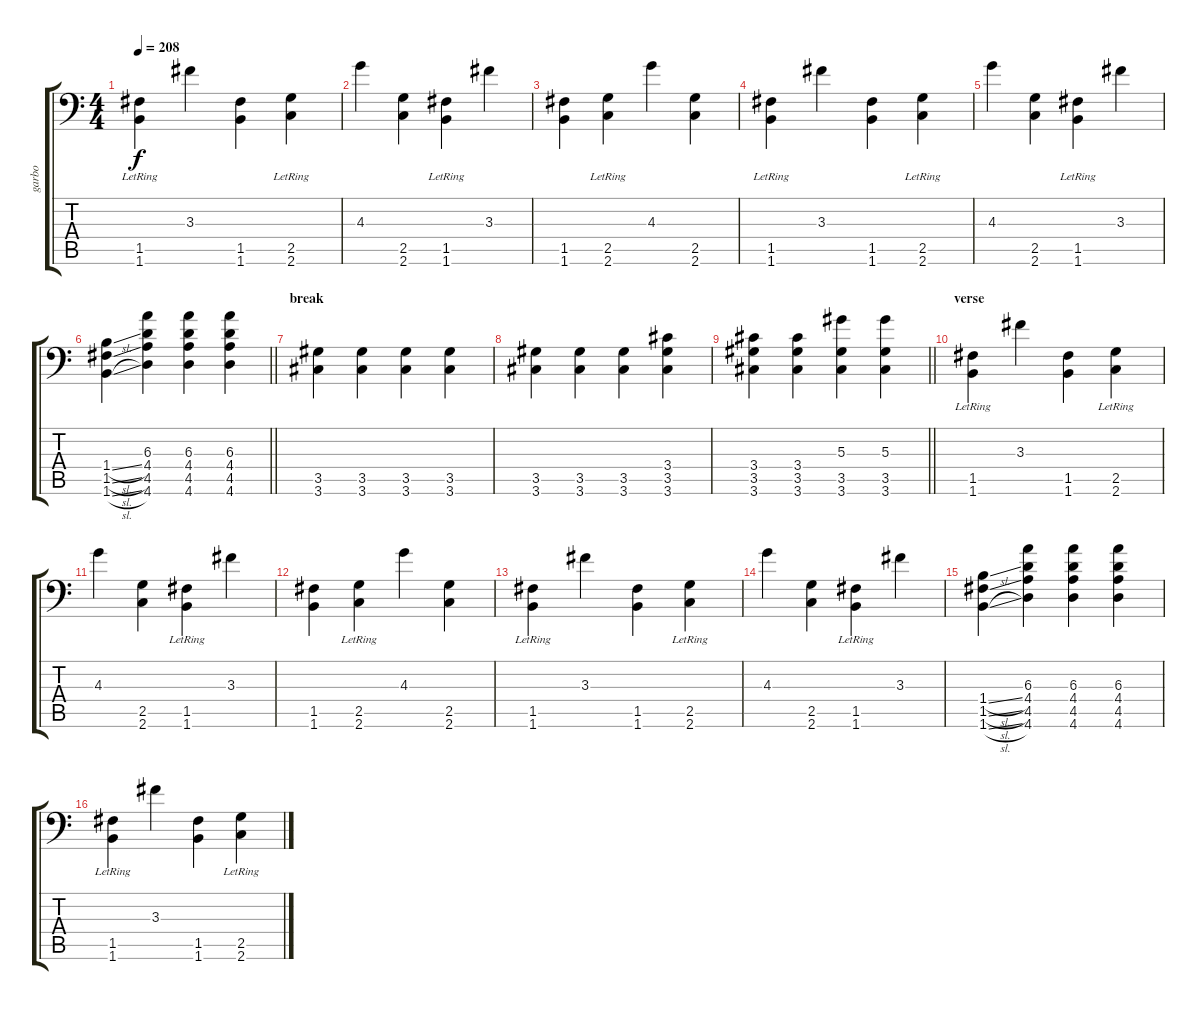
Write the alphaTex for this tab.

\track ("garbo" "garbo") {instrument distortionguitar}
\staff {score tabs}
\tuning (C4 G3 Eb3 Bb2 F2 Bb1) {hide}
\ts (4 4)
\tempo 208
\clef f4
\ks c
(1.5{lr} 1.6{lr}).4{dy f} 3.3.4 (1.5 1.6).4 (2.5{lr} 2.6{lr}).4 |
4.3.4 (2.5 2.6).4 (1.5{lr} 1.6{lr}).4 3.3.4 |
(1.5 1.6).4 (2.5{lr} 2.6{lr}).4 4.3.4 (2.5 2.6).4 |
(1.5{lr} 1.6{lr}).4 3.3.4 (1.5 1.6).4 (2.5{lr} 2.6{lr}).4 |
4.3.4 (2.5 2.6).4 (1.5{lr} 1.6{lr}).4 3.3.4 |
\barLineRight lightlight
(1.4{sl} 1.5{sl} 1.6{sl}).4 (6.3 4.4 4.5 4.6).4 (6.3 4.4 4.5 4.6).4 (6.3 4.4 4.5 4.6).4 |
\section ("" "break")
(3.5 3.6).4 (3.5 3.6).4 (3.5 3.6).4 (3.5 3.6).4 |
(3.5 3.6).4 (3.5 3.6).4 (3.5 3.6).4 (3.4 3.5 3.6).4 |
\barLineRight lightlight
(3.4 3.5 3.6).4 (3.4 3.5 3.6).4 (5.3 3.5 3.6).4 (5.3 3.5 3.6).4 |
\section ("" "verse")
(1.5{lr} 1.6{lr}).4 3.3.4 (1.5 1.6).4 (2.5{lr} 2.6{lr}).4 |
4.3.4 (2.5 2.6).4 (1.5{lr} 1.6{lr}).4 3.3.4 |
(1.5 1.6).4 (2.5{lr} 2.6{lr}).4 4.3.4 (2.5 2.6).4 |
(1.5{lr} 1.6{lr}).4 3.3.4 (1.5 1.6).4 (2.5{lr} 2.6{lr}).4 |
4.3.4 (2.5 2.6).4 (1.5{lr} 1.6{lr}).4 3.3.4 |
(1.4{sl} 1.5{sl} 1.6{sl}).4 (6.3 4.4 4.5 4.6).4 (6.3 4.4 4.5 4.6).4 (6.3 4.4 4.5 4.6).4 |
(1.5{lr} 1.6{lr}).4 3.3.4 (1.5 1.6).4 (2.5{lr} 2.6{lr}).4
